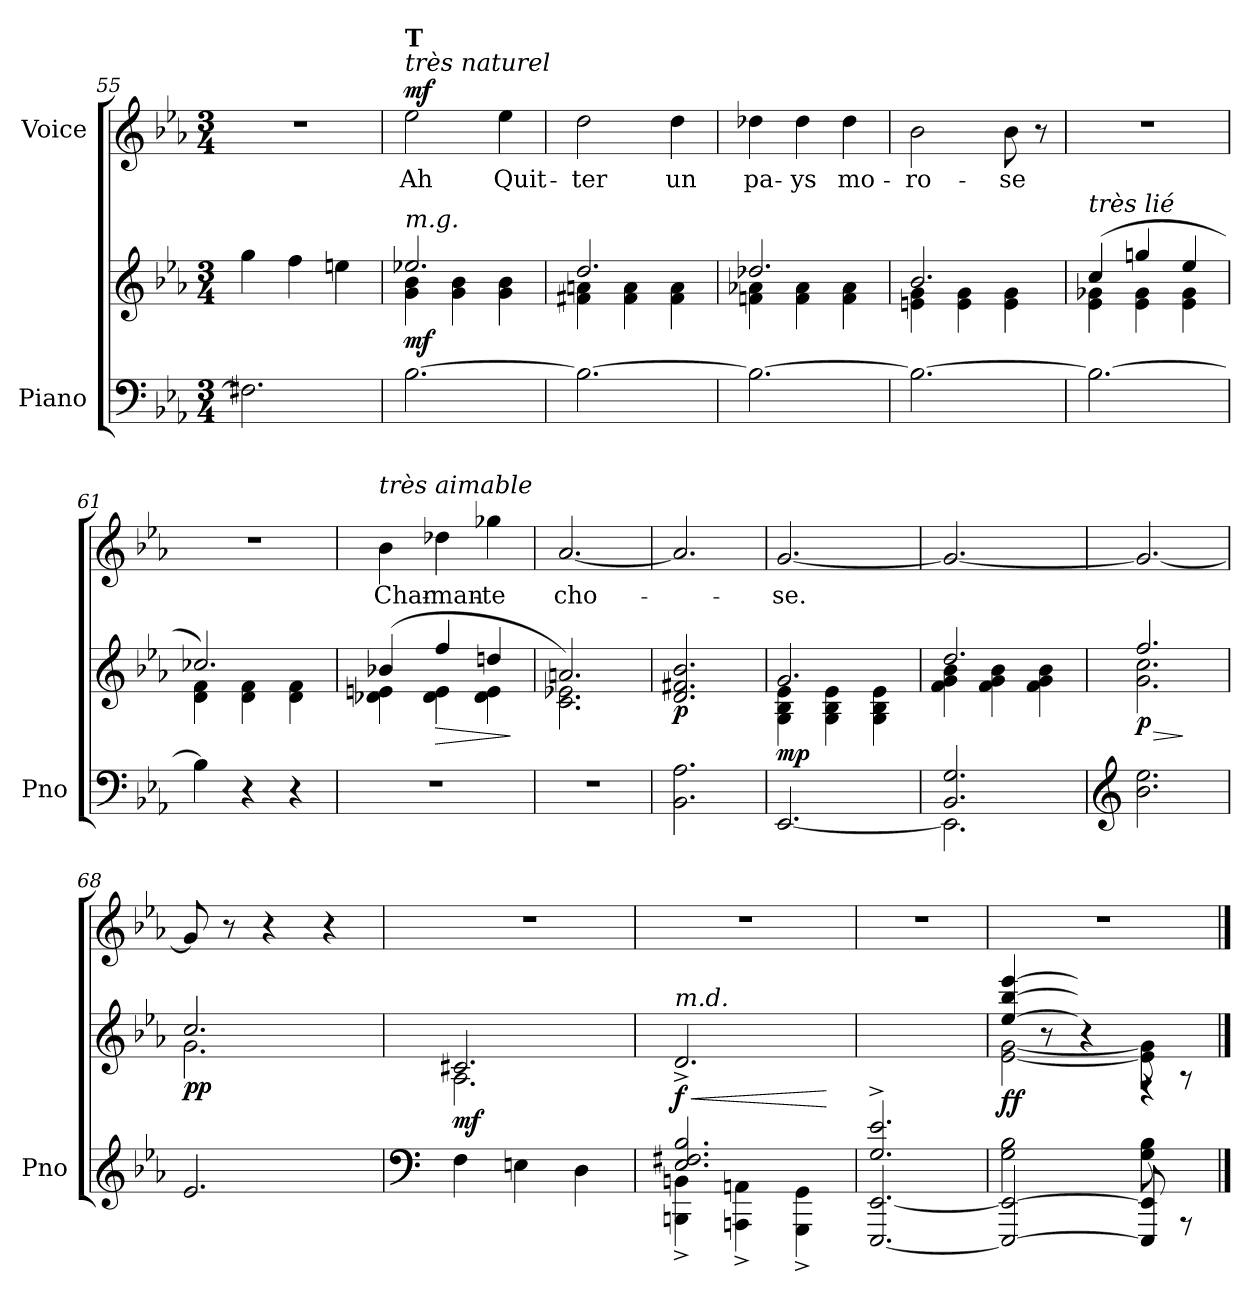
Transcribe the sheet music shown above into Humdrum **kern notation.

**kern	**kern	**dynam	**kern	**text	**dynam
*part2	*part2	*part2	*part1	*part1	*part1
*staff3	*staff2	*staff2/3	*staff1	*staff1	*staff1
*I"Piano	*	*	*I"Voice	*	*
*I'Pno	*	*	*	*	*
*clefF4	*clefG2	*	*clefG2	*	*
*k[b-e-a-]	*k[b-e-a-]	*	*k[b-e-a-]	*	*
*M3/4	*M3/4	*	*M3/4	*	*
=55	=55	=55	=55	=55	=55
2.F#X\]	4gg\	.	2.r	.	.
.	4ff\	.	.	.	.
.	4een\	.	.	.	.
=56	=56	=56	=56	=56	=56
*	*^	*	*	*	*
!	!	!	!	!LO:TX:a:i:t=très naturel	!	!
!	!	!	!	!LO:TX:a:B:t=T	!	!
!	!LO:TX:a:i:t=m.g.	!	!	!	!	!
!	!	!	!LO:DY:b	!	!LO:LY:b	!LO:DY:a
[2.B-\	2.ee-X/	4g\ 4b-\	mf	2ee-\	Ah	mf
.	.	4g\ 4b-\	.	.	.	.
!	!	!	!	!	!LO:LY:b	!
.	.	4g\ 4b-\	.	4ee-\	Quit-	.
=57	=57	=57	=57	=57	=57	=57
!	!	!	!	!	!LO:LY:b	!
2.B-\_	2.dd/	4f#X\ 4an\	.	2dd\	-ter	.
.	.	4f#\ 4a\	.	.	.	.
!	!	!	!	!	!LO:LY:b	!
.	.	4f#\ 4a\	.	4dd\	un	.
=58	=58	=58	=58	=58	=58	=58
!	!	!	!	!	!LO:LY:b	!
2.B-\_	2.dd-X/	4fn\ 4a-X\	.	4dd-X\	pa-	.
!	!	!	!	!	!LO:LY:b	!
.	.	4f\ 4a-\	.	4dd-\	-ys	.
!	!	!	!	!	!LO:LY:b	!
.	.	4f\ 4a-\	.	4dd-\	mo-	.
=59	=59	=59	=59	=59	=59	=59
!	!	!	!	!	!LO:LY:b	!
2.B-\_	2.b-/	4en\ 4g\	.	2b-\	-ro-	.
.	.	4e\ 4g\	.	.	.	.
!	!	!	!	!	!LO:LY:b	!
.	.	4e\ 4g\	.	8b-\	-se	.
.	.	.	.	8r	.	.
!!LO:LB:g=z
=60	=60	=60	=60	=60	=60	=60
!	!LO:TX:a:i:t=très lié	!	!	!	!	!
2.B-\_	(>4cc/	4e-\ 4g-X\	.	2.r	.	.
.	4ggn/	4e-\ 4g-\	.	.	.	.
.	4ee-/	4e-\ 4g-\	.	.	.	.
=61	=61	=61	=61	=61	=61	=61
4B-\]	2.cc-X/)	4d\ 4f\	.	2.r	.	.
4r	.	4d\ 4f\	.	.	.	.
4r	.	4d\ 4f\	.	.	.	.
=62	=62	=62	=62	=62	=62	=62
!	!	!	!	!LO:TX:a:i:t=très aimable	!	!
!	!	!	!	!	!LO:LY:b	!
2.r	(>4b-X/	4d-X\ 4en\	.	4b-\	Char-	.
!	!	!	!LO:HP:b	!	!LO:LY:b	!
.	4ff/	4d-\ 4e\	>	4dd-X\	-man-	.
!	!	!	!	!	!LO:LY:b	!
.	4ddn/	4d-\ 4e\	.	4gg-X\	-te	.
*	*v	*v	*	*	*	*
.	.	]	.	.	.
=63	=63	=63	=63	=63	=63
*	*^	*	*	*	*
!	!	!	!	!	!LO:LY:b	!
2.r	2.an/)	2.c\ 2.e-X\	.	[2.a-i/	cho-	.
=64	=64	=64	=64	=64	=64	=64
!	!	!	!LO:DY:b	!	!	!
*	*v	*v	*	*	*	*
2.BB-\ 2.A-\	2.d/ 2.f#X/ 2.b-/	p	2.a-/]	.	.
=65	=65	=65	=65	=65	=65
*	*^	*	*	*	*
!	!	!	!LO:DY:b	!	!LO:LY:b	!
[2.EE-/	2.g/	4G\ 4B-\ 4e-\	mp	[2.g/	-se.	.
.	.	4G\ 4B-\ 4e-\	.	.	.	.
.	.	4G\ 4B-\ 4e-\	.	.	.	.
!!LO:LB:g=z
=66	=66	=66	=66	=66	=66	=66
*^	*	*	*	*	*	*
2.EE-\]	2.BB-/ 2.G/	2.dd/	4f\ 4g\ 4b-\	.	2.g/_	.	.
.	.	.	4f\ 4g\ 4b-\	.	.	.	.
.	.	.	4f\ 4g\ 4b-\	.	.	.	.
*v	*v	*	*	*	*	*	*
=67	=67	=67	=67	=67	=67	=67
*clefG2	*	*	*	*	*	*
!	!	!	!LO:HP:b	!	!	!
!	!	!	!LO:DY:n=1:b	!	!	!
2.b-\ 2.ee-\	2.ff/	2.g\ 2.cc\	> p	2.g/_	.	.
*	*v	*v	*	*	*	*
.	.	]	.	.	.
=68	=68	=68	=68	=68	=68
*	*^	*	*	*	*
!	!	!	!LO:DY:b	!	!	!
2.e-/	2.cc/	2.g\	pp	8g/]	.	.
.	.	.	.	8r	.	.
.	.	.	.	4r	.	.
.	.	.	.	4r	.	.
=69	=69	=69	=69	=69	=69	=69
*clefF4	*	*	*	*	*	*
!	!	!	!LO:DY:b	!	!	!
4F\	2.c#X/	2.A-i\	mf	2.r	.	.
4En\	.	.	.	.	.	.
4D\	.	.	.	.	.	.
*	*v	*v	*	*	*	*
=70	=70	=70	=70	=70	=70
*^	*	*	*	*	*
!	!	!LO:TX:a:i:t=m.d.	!	!	!	!
!	!	!	!LO:HP:b	!	!	!
!	!	!	!LO:DY:n=1:b	!	!	!
2.E-/ 2.F#X/ 2.B-/	4BBBn\^ 4BBn\^	2.d^/	< f	2.r	.	.
.	4AAAn\^ 4AAn\^	.	.	.	.	.
.	4GGG\^ 4GG\^	.	.	.	.	.
*v	*v	*	*	*	*	*
.	.	[	.	.	.
=71	=71	=71	=71	=71	=71
*^	*	*	*	*	*
2.G/^ 2.e-/^	[2.EEE-/ [2.EE-/	2.ryy	.	2.r	.	.
=72	=72	=72	=72	=72	=72	=72
*	*	*^	*	*	*	*
*	*	*	*^	*	*	*	*
!	!	!	!	!	!LO:DY:b	!	!	!
2EEE-/_ 2EE-/_	2G\ 2B-\	[4ee-/ [4bb-/ [4eee-/	[2e-\ [2g\	8ryy	ff	2.r	.	.
.	.	.	.	8r	.	.	.	.
.	.	4ee-/yy] 4bb-/yy] 4eee-/yy]	.	4r	.	.	.	.
8EEE-/] 8EE-/]	8G\ 8B-\	8e-\] 8g\]	4ryy	4r	.	.	.	.
8rAAA	8ryy	8rA	.	.	.	.	.	.
*v	*v	*	*	*	*	*	*	*
*	*v	*v	*v	*	*	*	*
==	==	==	==	==	==
*-	*-	*-	*-	*-	*-
